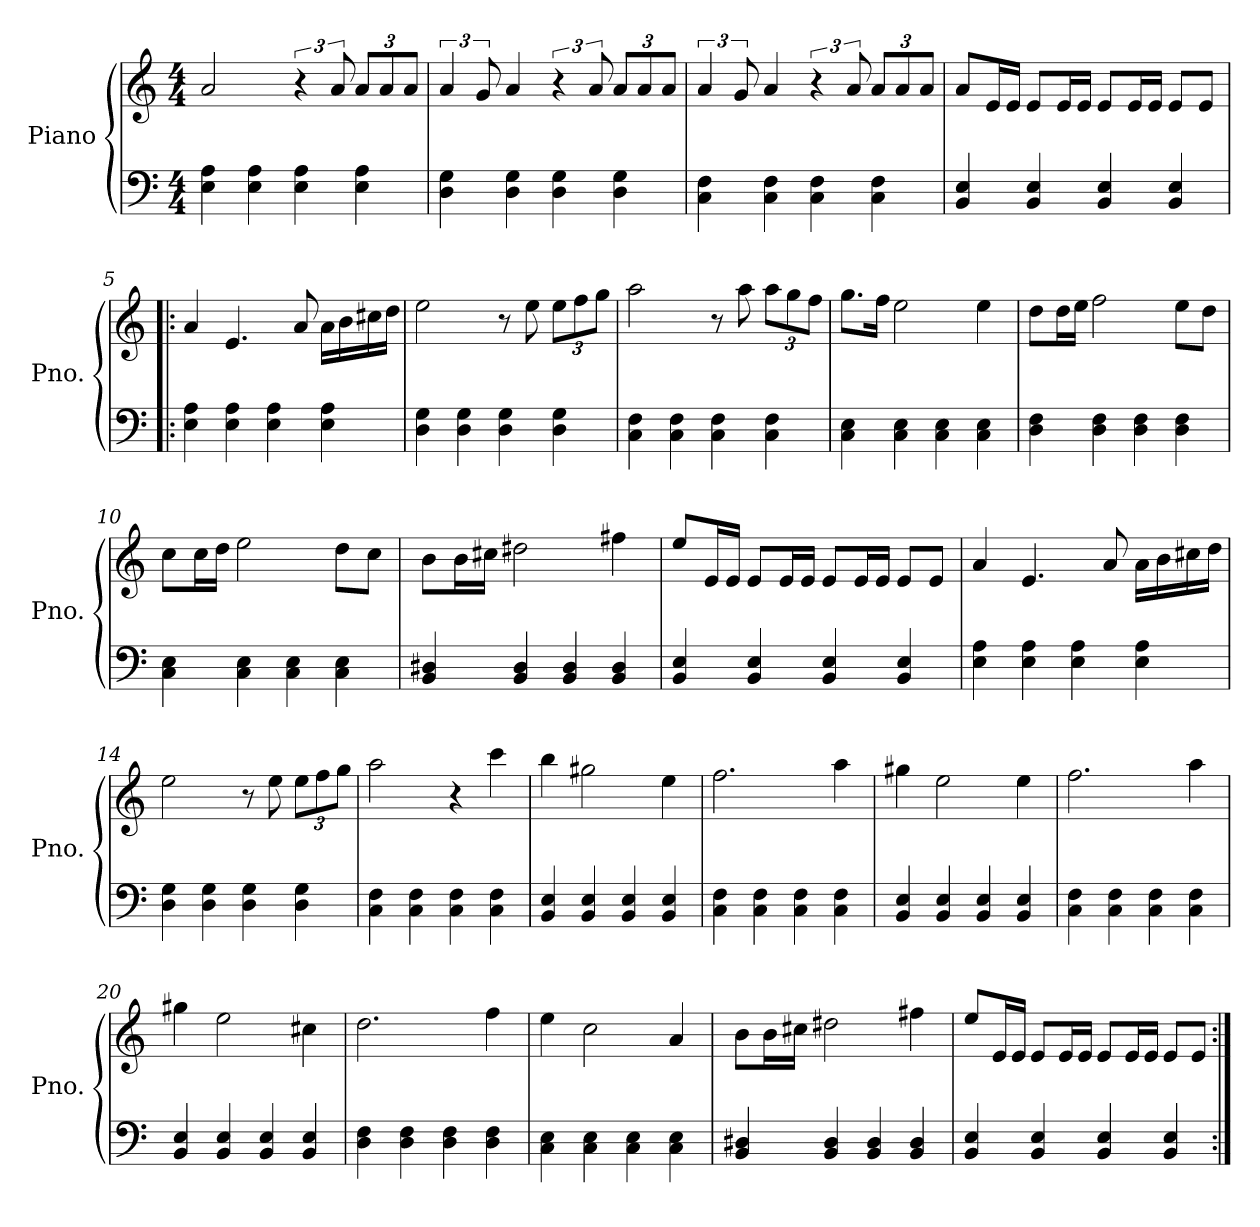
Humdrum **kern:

**kern	**kern	**dynam
*part1	*part1	*part1
*staff2	*staff1	*staff1/2
*I"Piano	*	*
*I'Pno.	*	*
*clefF4	*clefG2	*
*k[]	*k[]	*
*M4/4	*M4/4	*
*MM130	*MM130	*
=1	=1	=1
!	!	!LO:DY:b=2
!	!	!LO:DY:n=1:b
4E\ 4A\	2a/	mf f
4E\ 4A\	.	.
4E\ 4A\	6r	.
.	12a/	.
*	*Xbrackettup	*
4E\ 4A\	12a/L	.
.	12a/	.
.	12a/J	.
=2	=2	=2
*	*brackettup	*
4D\ 4G\	6a/	.
.	12g/	.
4D\ 4G\	4a/	.
4D\ 4G\	6r	.
.	12a/	.
*	*Xbrackettup	*
4D\ 4G\	12a/L	.
.	12a/	.
.	12a/J	.
=3	=3	=3
*	*brackettup	*
4C\ 4F\	6a/	.
.	12g/	.
4C\ 4F\	4a/	.
4C\ 4F\	6r	.
.	12a/	.
*	*Xbrackettup	*
4C\ 4F\	12a/L	.
.	12a/	.
.	12a/J	.
=4	=4	=4
4BB/ 4E/	8a/L	.
.	16e/L	.
.	16e/JJ	.
4BB/ 4E/	8e/L	.
.	16e/L	.
.	16e/JJ	.
4BB/ 4E/	8e/L	.
.	16e/L	.
.	16e/JJ	.
4BB/ 4E/	8e/L	.
.	8e/J	.
=5!|:	=5!|:	=5!|:
4E\ 4A\	4a/	.
4E\ 4A\	4.e/	.
4E\ 4A\	.	.
.	8a/	.
4E\ 4A\	16a\LL	.
.	16b\	.
.	16cc#X\	.
.	16dd\JJ	.
!!LO:LB:g=z
=6	=6	=6
4D\ 4G\	2ee\	.
4D\ 4G\	.	.
4D\ 4G\	8r	.
.	8ee\	.
4D\ 4G\	12ee\L	.
.	12ff\	.
.	12gg\J	.
=7	=7	=7
4C\ 4F\	2aa\	.
4C\ 4F\	.	.
4C\ 4F\	8r	.
.	8aa\	.
4C\ 4F\	12aa\L	.
.	12gg\	.
.	12ff\J	.
=8	=8	=8
4C\ 4E\	8.gg\L	.
.	16ff\Jk	.
4C\ 4E\	2ee\	.
4C\ 4E\	.	.
4C\ 4E\	4ee\	.
=9	=9	=9
4D\ 4F\	8dd\L	.
.	16dd\L	.
.	16ee\JJ	.
4D\ 4F\	2ff\	.
4D\ 4F\	.	.
4D\ 4F\	8ee\L	.
.	8dd\J	.
=10	=10	=10
4C\ 4E\	8cc\L	.
.	16cc\L	.
.	16dd\JJ	.
4C\ 4E\	2ee\	.
4C\ 4E\	.	.
4C\ 4E\	8dd\L	.
.	8cc\J	.
=11	=11	=11
4BB/ 4D#X/	8b\L	.
.	16b\L	.
.	16cc#X\JJ	.
4BB/ 4D#/	2dd#X\	.
4BB/ 4D#/	.	.
4BB/ 4D#/	4ff#X\	.
!!LO:LB:g=z
=12	=12	=12
4BB/ 4E/	8ee/L	.
.	16e/L	.
.	16e/JJ	.
4BB/ 4E/	8e/L	.
.	16e/L	.
.	16e/JJ	.
4BB/ 4E/	8e/L	.
.	16e/L	.
.	16e/JJ	.
4BB/ 4E/	8e/L	.
.	8e/J	.
=13	=13	=13
4E\ 4A\	4a/	.
4E\ 4A\	4.e/	.
4E\ 4A\	.	.
.	8a/	.
4E\ 4A\	16a\LL	.
.	16b\	.
.	16cc#X\	.
.	16dd\JJ	.
=14	=14	=14
4D\ 4G\	2ee\	.
4D\ 4G\	.	.
4D\ 4G\	8r	.
.	8ee\	.
4D\ 4G\	12ee\L	.
.	12ff\	.
.	12gg\J	.
=15	=15	=15
4C\ 4F\	2aa\	.
4C\ 4F\	.	.
4C\ 4F\	4r	.
4C\ 4F\	4ccc\	.
=16	=16	=16
4BB/ 4E/	4bb\	.
4BB/ 4E/	2gg#X\	.
4BB/ 4E/	.	.
4BB/ 4E/	4ee\	.
=17	=17	=17
4C\ 4F\	2.ff\	.
4C\ 4F\	.	.
4C\ 4F\	.	.
4C\ 4F\	4aa\	.
=18	=18	=18
4BB/ 4E/	4gg#X\	.
4BB/ 4E/	2ee\	.
4BB/ 4E/	.	.
4BB/ 4E/	4ee\	.
!!LO:LB:g=z
=19	=19	=19
4C\ 4F\	2.ff\	.
4C\ 4F\	.	.
4C\ 4F\	.	.
4C\ 4F\	4aa\	.
=20	=20	=20
4BB/ 4E/	4gg#X\	.
4BB/ 4E/	2ee\	.
4BB/ 4E/	.	.
4BB/ 4E/	4cc#X\	.
=21	=21	=21
4D\ 4F\	2.dd\	.
4D\ 4F\	.	.
4D\ 4F\	.	.
4D\ 4F\	4ff\	.
=22	=22	=22
4C\ 4E\	4ee\	.
4C\ 4E\	2cc\	.
4C\ 4E\	.	.
4C\ 4E\	4a/	.
=23	=23	=23
4BB/ 4D#X/	8b\L	.
.	16b\L	.
.	16cc#X\JJ	.
4BB/ 4D#/	2dd#X\	.
4BB/ 4D#/	.	.
4BB/ 4D#/	4ff#X\	.
=24	=24	=24
4BB/ 4E/	8ee/L	.
.	16e/L	.
.	16e/JJ	.
4BB/ 4E/	8e/L	.
.	16e/L	.
.	16e/JJ	.
4BB/ 4E/	8e/L	.
.	16e/L	.
.	16e/JJ	.
4BB/ 4E/	8e/L	.
.	8e/J	.
=:|!	=:|!	=:|!
*-	*-	*-
